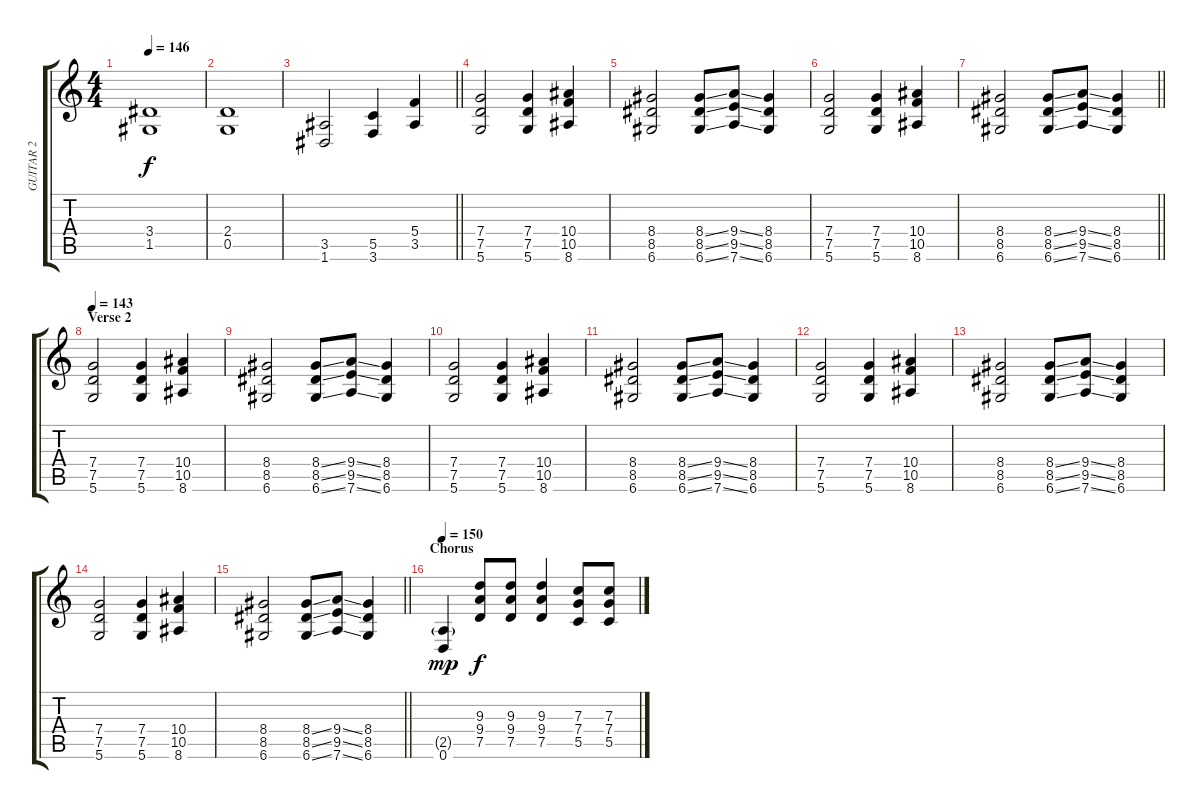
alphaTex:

\track ("GUITAR 2" "GUITAR 2") {instrument overdrivenguitar}
\staff {score tabs}
\tuning (D4 A3 F3 C3 G2 D2) {hide}
\ts (4 4)
\tempo 146
\clef g2
\ks c
(3.4 1.5).1{dy f} |
(2.4 0.5).1 |
\barLineRight lightlight
(3.5 1.6).2 (5.5 3.6).4 (5.4 3.5).4 |
(7.4 7.5 5.6).2 (7.4 7.5 5.6).4 (10.4 10.5 8.6).4 |
(8.4 8.5 6.6).2 (8.4{ss} 8.5{ss} 6.6{ss}).8 (9.4{ss} 9.5{ss} 7.6{ss}).8 (8.4 8.5 6.6).4 |
(7.4 7.5 5.6).2 (7.4 7.5 5.6).4 (10.4 10.5 8.6).4 |
\barLineRight lightlight
(8.4 8.5 6.6).2 (8.4{ss} 8.5{ss} 6.6{ss}).8 (9.4{ss} 9.5{ss} 7.6{ss}).8 (8.4 8.5 6.6).4 |
\section ("" "Verse 2")
\tempo 143
(7.4 7.5 5.6).2 (7.4 7.5 5.6).4 (10.4 10.5 8.6).4 |
(8.4 8.5 6.6).2 (8.4{ss} 8.5{ss} 6.6{ss}).8 (9.4{ss} 9.5{ss} 7.6{ss}).8 (8.4 8.5 6.6).4 |
(7.4 7.5 5.6).2 (7.4 7.5 5.6).4 (10.4 10.5 8.6).4 |
(8.4 8.5 6.6).2 (8.4{ss} 8.5{ss} 6.6{ss}).8 (9.4{ss} 9.5{ss} 7.6{ss}).8 (8.4 8.5 6.6).4 |
(7.4 7.5 5.6).2 (7.4 7.5 5.6).4 (10.4 10.5 8.6).4 |
(8.4 8.5 6.6).2 (8.4{ss} 8.5{ss} 6.6{ss}).8 (9.4{ss} 9.5{ss} 7.6{ss}).8 (8.4 8.5 6.6).4 |
(7.4 7.5 5.6).2 (7.4 7.5 5.6).4 (10.4 10.5 8.6).4 |
\barLineRight lightlight
(8.4 8.5 6.6).2 (8.4{ss} 8.5{ss} 6.6{ss}).8 (9.4{ss} 9.5{ss} 7.6{ss}).8 (8.4 8.5 6.6).4 |
\section ("" "Chorus")
\tempo 150
(2.5{g} 0.6).4{dy mp} (9.3 9.4 7.5).8{dy f} (9.3 9.4 7.5).8 (9.3 9.4 7.5).4 (7.3 7.4 5.5).8 (7.3 7.4 5.5).8
